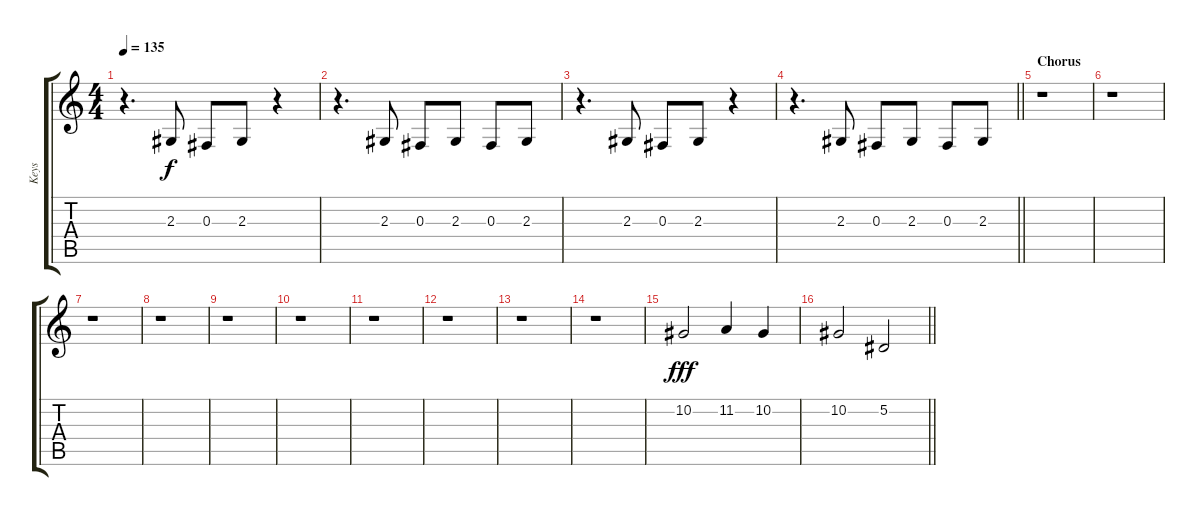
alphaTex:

\track ("Keys" "Keys") {instrument lead2sawtooth}
\staff {score tabs}
\tuning (Eb4 Bb3 Gb3 Db3 Ab2 Eb2) {hide}
\ts (4 4)
\tempo 135
\clef g2
\ks c
r.4{d dy f} 2.3.8 0.3.8 2.3.8 r.4 |
r.4{d} 2.3.8 0.3.8 2.3.8 0.3.8 2.3.8 |
r.4{d} 2.3.8 0.3.8 2.3.8 r.4 |
\barLineRight lightlight
r.4{d} 2.3.8 0.3.8 2.3.8 0.3.8 2.3.8 |
\section ("" "Chorus")
r.1 |
r.1 |
r.1 |
r.1 |
r.1 |
r.1 |
r.1 |
r.1 |
r.1 |
r.1 |
10.2.2{dy fff instrument marimba} 11.2.4 10.2.4 |
\barLineRight lightlight
10.2.2 5.2.2
